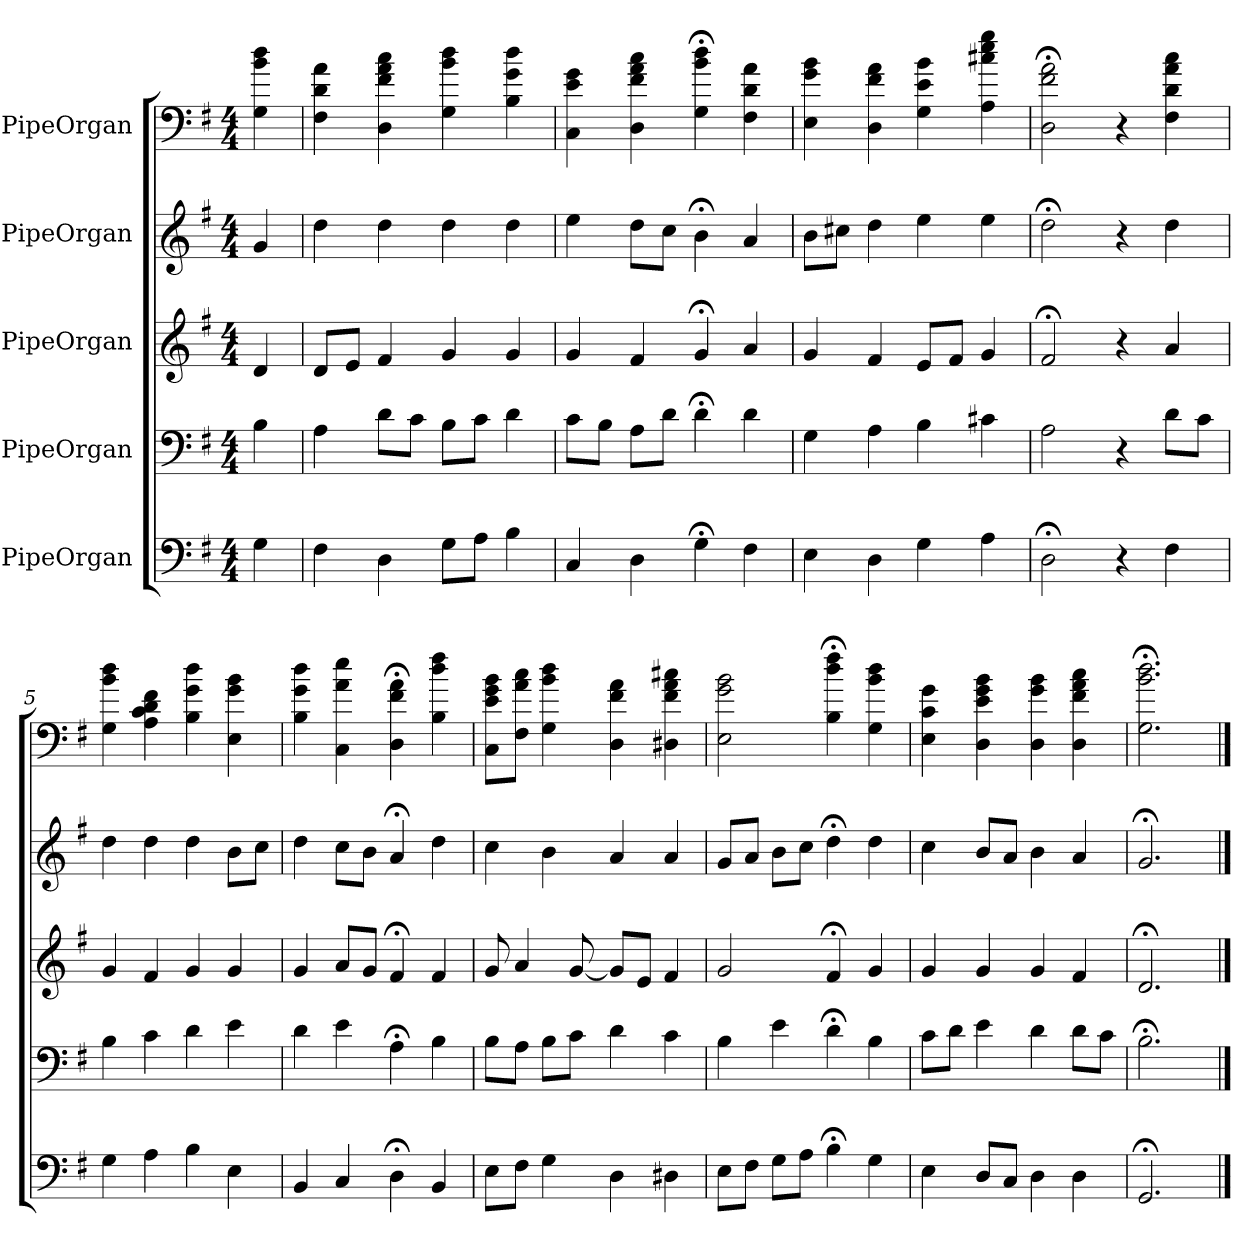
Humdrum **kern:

**kern	**kern	**kern	**kern	**kern
*part5	*part4	*part3	*part2	*part1
*staff5	*staff4	*staff3	*staff2	*staff1
*I"PipeOrgan	*I"PipeOrgan	*I"PipeOrgan	*I"PipeOrgan	*I"PipeOrgan
*clefF4	*clefF4	*clefG2	*clefG2	*
*k[f#]	*k[f#]	*k[f#]	*k[f#]	*k[f#]
*G:	*G:	*G:	*G:	*G:
*M4/4	*M4/4	*M4/4	*M4/4	*M4/4
*MM60	*MM60	*MM60	*MM60	*MM60
=	=	=	=	=
4G	4B	4d	4g	4G 4b 4dd
=1	=1	=1	=1	=1
4F#	4A	8d/L	4dd	4F# 4d 4a
.	.	8e/J	.	.
4D	8d\L	4f#	4dd	4D 4f# 4a 4cc
.	8c\J	.	.	.
8G\L	8B\L	4g	4dd	4G 4b 4dd
8A\J	8c\J	.	.	.
4B	4d	4g	4dd	4B 4g 4dd
=2	=2	=2	=2	=2
4C	8c\L	4g	4ee	4C 4e 4g
.	8B\J	.	.	.
4D	8A\L	4f#	8dd\L	4D 4f# 4a 4cc
.	8d\J	.	8cc\J	.
4G;<	4d;<	4g;<	4b;<	4G;< 4b;< 4dd;<
4F#	4d	4a	4a	4F# 4d 4a
=3	=3	=3	=3	=3
4E	4G	4g	8b\L	4E 4g 4b
.	.	.	8cc#X\J	.
4D	4A	4f#	4dd	4D 4f# 4a
4G	4B	8e/L	4ee	4G 4e 4b
.	.	8f#/J	.	.
4A	4c#X	4g	4ee	4A 4cc#X 4ee 4gg
=4	=4	=4	=4	=4
2D;<	2A	2f#;<	2dd;<	2D;< 2f#;< 2a;<
4r	4r	4r	4r	4r
4F#	8d\L	4a	4dd	4F# 4d 4a 4cc
.	8c\J	.	.	.
=5	=5	=5	=5	=5
4G	4B	4g	4dd	4G 4b 4dd
4A	4c	4f#	4dd	4A 4c 4d 4f#
4B	4d	4g	4dd	4B 4g 4dd
4E	4e	4g	8b\L	4E 4g 4b
.	.	.	8cc\J	.
=6	=6	=6	=6	=6
4BB	4d	4g	4dd	4B 4g 4dd
4C	4e	8a/L	8cc\L	4C 4a 4ee
.	.	8g/J	8b\J	.
4D;<	4A;<	4f#;<	4a;<	4D;< 4f#;< 4a;<
4BB	4B	4f#	4dd	4B 4dd 4ff#
=7	=7	=7	=7	=7
8E\L	8B\L	8g	4cc	8C 8e 8g 8bL
8F#\J	8A\J	4a	.	8F# 8a 8ccJ
4G	8B\L	.	4b	4G 4b 4dd
.	8c\J	[8g	.	.
4D	4d	8g/L]	4a	4D 4f# 4a
.	.	8e/J	.	.
4D#X	4c	4f#	4a	4D#X 4f# 4a 4cc#X
=8	=8	=8	=8	=8
8E\L	4B	2g	8g/L	2E 2g 2b
8F#\J	.	.	8a/J	.
8G\L	4e	.	8b\L	.
8A\J	.	.	8cc\J	.
4B;<	4d;<	4f#;<	4dd;<	4B;< 4dd;< 4ff#;<
4G	4B	4g	4dd	4G 4b 4dd
=9	=9	=9	=9	=9
4E	8c\L	4g	4cc	4E 4c 4g
.	8d\J	.	.	.
8D/L	4e	4g	8b/L	4D 4e 4g 4b
8C/J	.	.	8a/J	.
4D	4d	4g	4b	4D 4g 4b
4D	8d\L	4f#	4a	4D 4f# 4a 4cc
.	8c\J	.	.	.
=10	=10	=10	=10	=10
2.GG;<	2.B;<	2.d;<	2.g;<	2.G;< 2.b;< 2.dd;<
==	==	==	==	==
*-	*-	*-	*-	*-
